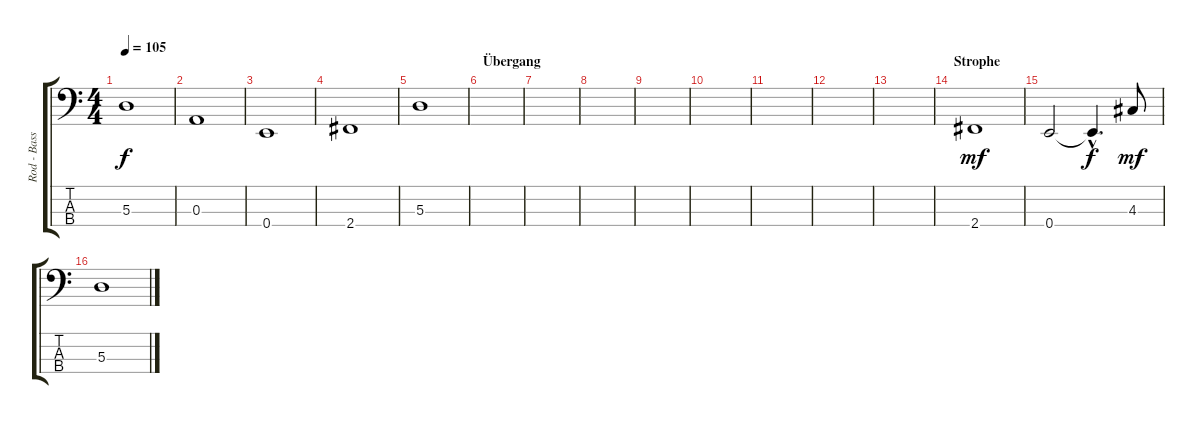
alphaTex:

\track ("Rod - Bass" "Rod - Bass") {instrument fretlessbass}
\staff {score tabs}
\tuning (G2 D2 A1 E1) {hide}
\ts (4 4)
\tempo 105
\clef f4
\ks c
5.3.1{dy f} |
0.3.1 |
0.4.1 |
2.4.1 |
5.3.1 |
\section ("" "Übergang")
|
|
|
|
|
|
|
|
\section ("" "Strophe")
2.4.1{dy mf} |
0.4.2 0.4{hac t}.4{d dy f} 4.3.8{dy mf} |
5.3.1
